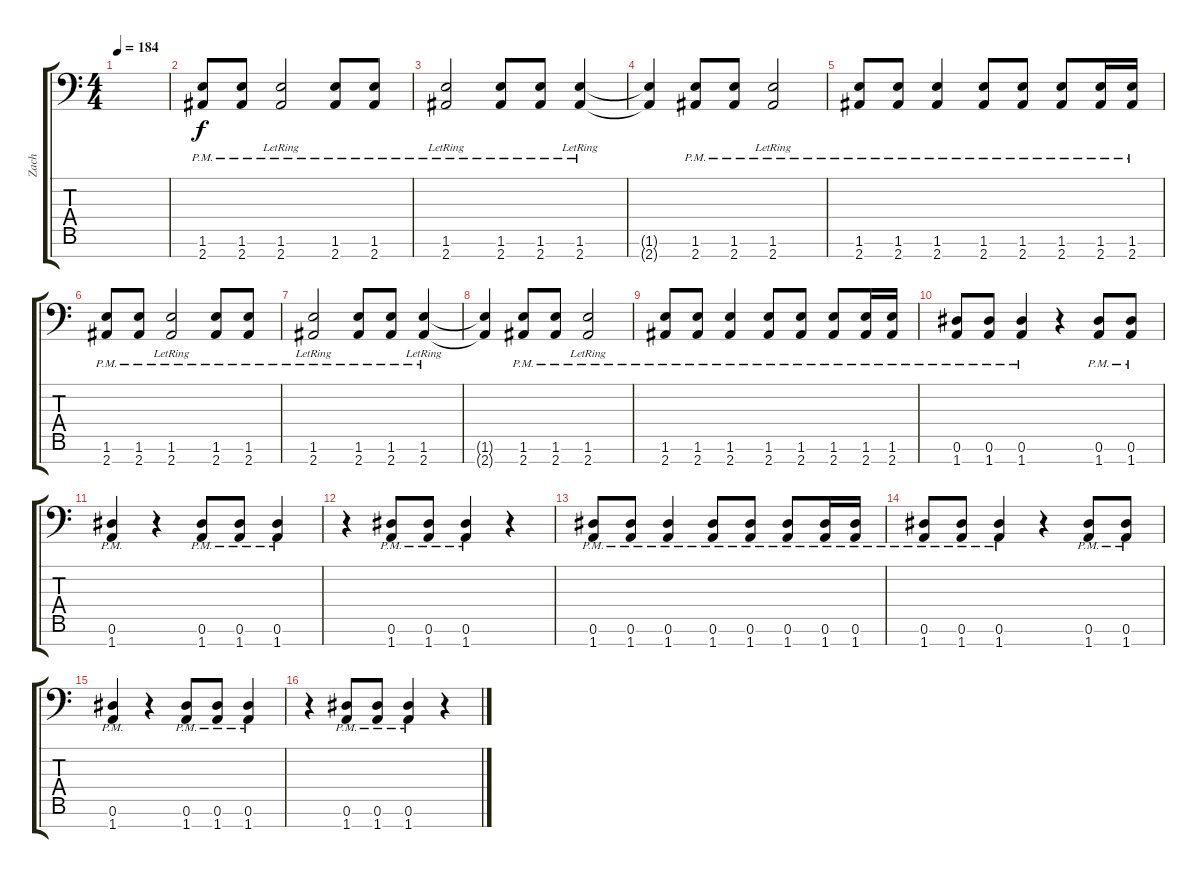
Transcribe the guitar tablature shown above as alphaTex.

\track ("Zach" "Zach") {instrument distortionguitar}
\staff {score tabs}
\tuning (Eb4 Bb3 Gb3 Db3 Ab2 Eb2 Ab1) {hide}
\ts (4 4)
\tempo 184
\clef f4
\ks c
|
(1.6{pm} 2.7{pm}).8 (1.6{pm} 2.7{pm}).8 (1.6{pm lr} 2.7{pm lr}).2 (1.6{pm} 2.7{pm}).8 (1.6{pm} 2.7{pm}).8 |
(1.6{pm lr} 2.7{pm lr}).2 (1.6{pm} 2.7{pm}).8 (1.6{pm} 2.7{pm}).8 (1.6{pm lr} 2.7{pm lr}).4 |
(1.6{t} 2.7{t}).4 (1.6{pm} 2.7{pm}).8 (1.6{pm} 2.7{pm}).8 (1.6{pm lr} 2.7{pm lr}).2 |
(1.6{pm} 2.7{pm}).8 (1.6{pm} 2.7{pm}).8 (1.6{pm} 2.7{pm}).4 (1.6{pm} 2.7{pm}).8 (1.6{pm} 2.7{pm}).8 (1.6{pm} 2.7{pm}).8 (1.6{pm} 2.7{pm}).16 (1.6{pm} 2.7{pm}).16 |
(1.6{pm} 2.7{pm}).8 (1.6{pm} 2.7{pm}).8 (1.6{pm lr} 2.7{pm lr}).2 (1.6{pm} 2.7{pm}).8 (1.6{pm} 2.7{pm}).8 |
(1.6{pm lr} 2.7{pm lr}).2 (1.6{pm} 2.7{pm}).8 (1.6{pm} 2.7{pm}).8 (1.6{pm lr} 2.7{pm lr}).4 |
(1.6{t} 2.7{t}).4 (1.6{pm} 2.7{pm}).8 (1.6{pm} 2.7{pm}).8 (1.6{pm lr} 2.7{pm lr}).2 |
(1.6{pm} 2.7{pm}).8 (1.6{pm} 2.7{pm}).8 (1.6{pm} 2.7{pm}).4 (1.6{pm} 2.7{pm}).8 (1.6{pm} 2.7{pm}).8 (1.6{pm} 2.7{pm}).8 (1.6{pm} 2.7{pm}).16 (1.6{pm} 2.7{pm}).16 |
(0.6{pm} 1.7{pm}).8 (0.6{pm} 1.7{pm}).8 (0.6{pm} 1.7{pm}).4 r.4 (0.6{pm} 1.7{pm}).8 (0.6{pm} 1.7{pm}).8 |
(0.6{pm} 1.7{pm}).4 r.4 (0.6{pm} 1.7{pm}).8 (0.6{pm} 1.7{pm}).8 (0.6{pm} 1.7{pm}).4 |
r.4 (0.6{pm} 1.7{pm}).8 (0.6{pm} 1.7{pm}).8 (0.6{pm} 1.7{pm}).4 r.4 |
(0.6{pm} 1.7{pm}).8 (0.6{pm} 1.7{pm}).8 (0.6{pm} 1.7{pm}).4 (0.6{pm} 1.7{pm}).8 (0.6{pm} 1.7{pm}).8 (0.6{pm} 1.7{pm}).8 (0.6{pm} 1.7{pm}).16 (0.6{pm} 1.7{pm}).16 |
(0.6{pm} 1.7{pm}).8 (0.6{pm} 1.7{pm}).8 (0.6{pm} 1.7{pm}).4 r.4 (0.6{pm} 1.7{pm}).8 (0.6{pm} 1.7{pm}).8 |
(0.6{pm} 1.7{pm}).4 r.4 (0.6{pm} 1.7{pm}).8 (0.6{pm} 1.7{pm}).8 (0.6{pm} 1.7{pm}).4 |
r.4 (0.6{pm} 1.7{pm}).8 (0.6{pm} 1.7{pm}).8 (0.6{pm} 1.7{pm}).4 r.4
